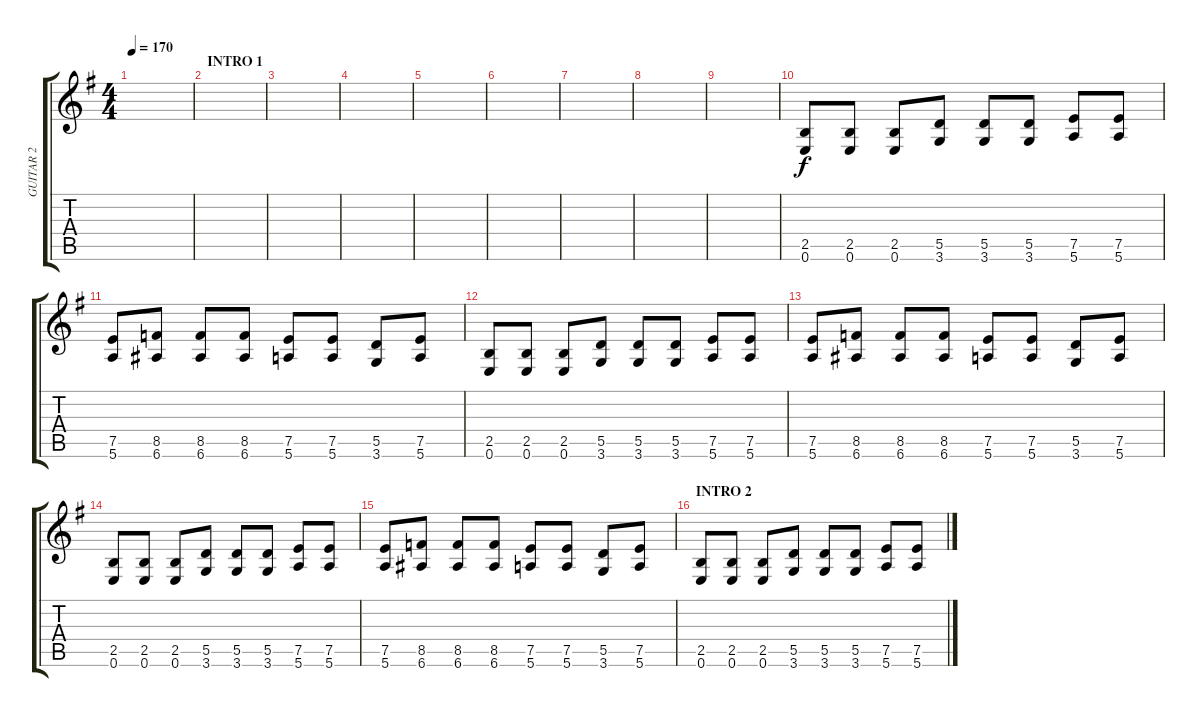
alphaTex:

\track ("GUITAR 2" "GUITAR 2") {instrument distortionguitar}
\staff {score tabs}
\tuning (E4 B3 G3 E3 A2 E2) {hide}
\ts (4 4)
\tempo 170
\clef g2
\ks eminor
|
\section ("" "INTRO 1")
|
|
|
|
|
|
|
|
(2.5 0.6).8 (2.5 0.6).8 (2.5 0.6).8 (5.5 3.6).8 (5.5 3.6).8 (5.5 3.6).8 (7.5 5.6).8 (7.5 5.6).8 |
(7.5 5.6).8 (8.5 6.6).8 (8.5 6.6).8 (8.5 6.6).8 (7.5 5.6).8 (7.5 5.6).8 (5.5 3.6).8 (7.5 5.6).8 |
(2.5 0.6).8 (2.5 0.6).8 (2.5 0.6).8 (5.5 3.6).8 (5.5 3.6).8 (5.5 3.6).8 (7.5 5.6).8 (7.5 5.6).8 |
(7.5 5.6).8 (8.5 6.6).8 (8.5 6.6).8 (8.5 6.6).8 (7.5 5.6).8 (7.5 5.6).8 (5.5 3.6).8 (7.5 5.6).8 |
(2.5 0.6).8 (2.5 0.6).8 (2.5 0.6).8 (5.5 3.6).8 (5.5 3.6).8 (5.5 3.6).8 (7.5 5.6).8 (7.5 5.6).8 |
(7.5 5.6).8 (8.5 6.6).8 (8.5 6.6).8 (8.5 6.6).8 (7.5 5.6).8 (7.5 5.6).8 (5.5 3.6).8 (7.5 5.6).8 |
\section ("" "INTRO 2")
(2.5 0.6).8 (2.5 0.6).8 (2.5 0.6).8 (5.5 3.6).8 (5.5 3.6).8 (5.5 3.6).8 (7.5 5.6).8 (7.5 5.6).8
